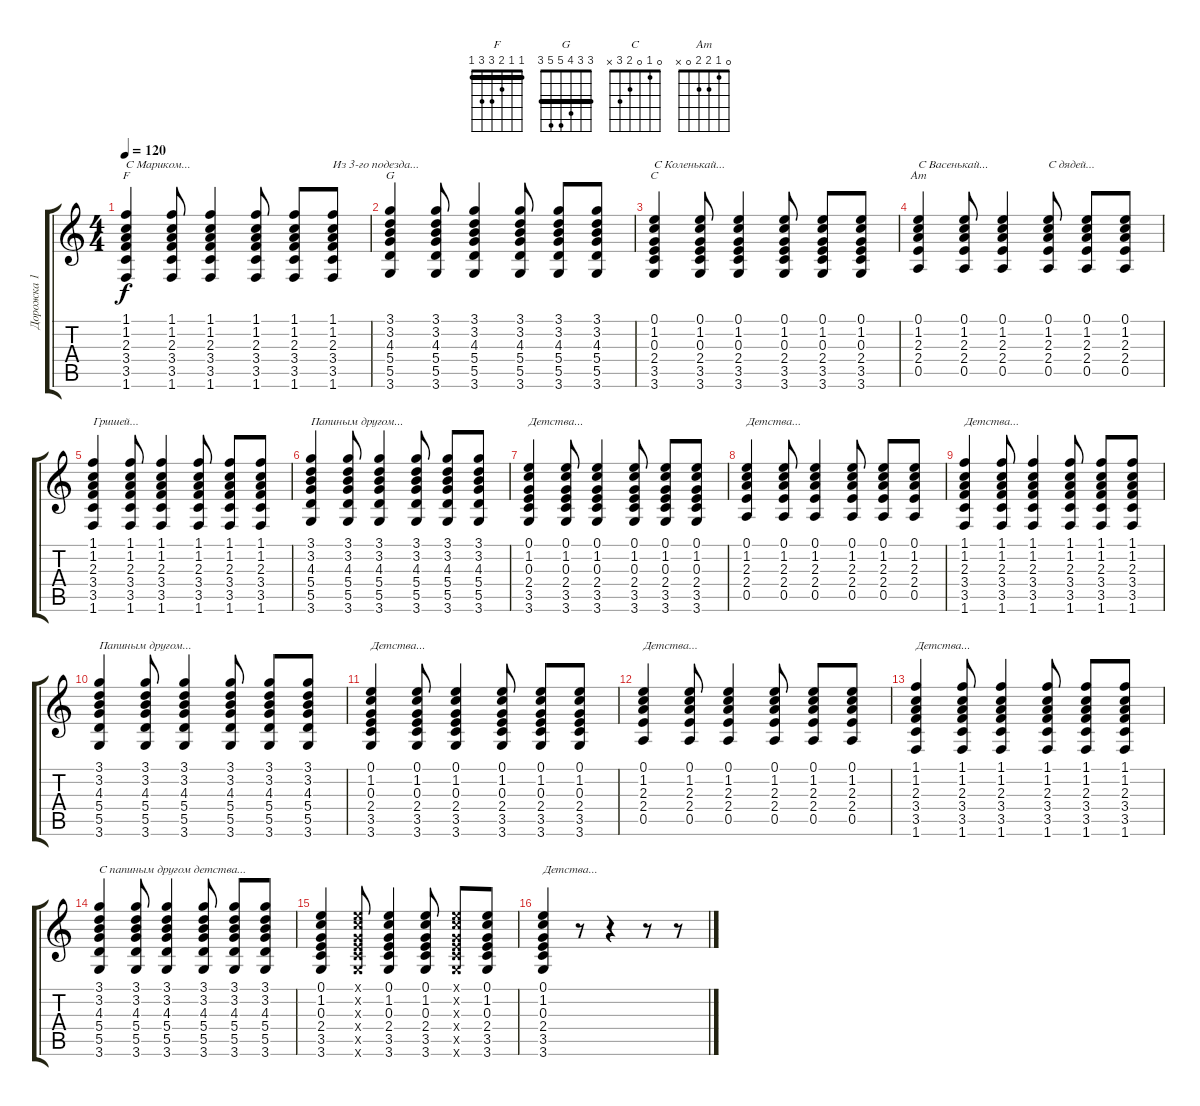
\track ("Дорожка 1" "Дорожка 1") {instrument acousticguitarsteel}
\staff {score tabs}
\tuning (E4 B3 G3 D3 A2 E2) {hide}
\chord ("F" 1 1 2 3 3 1) {barre 1}
\chord ("G" 3 3 4 5 5 3) {barre 3}
\chord ("C" 0 1 0 2 3 x)
\chord ("Am" 0 1 2 2 0 x)
\ts (4 4)
\tempo 120
\clef g2
\ks c
(1.1 1.2 2.3 3.4 3.5 1.6).4{ch "F" txt "С Мариком..." dy f} (1.1 1.2 2.3 3.4 3.5 1.6).8 (1.1 1.2 2.3 3.4 3.5 1.6).4 (1.1 1.2 2.3 3.4 3.5 1.6).8 (1.1 1.2 2.3 3.4 3.5 1.6).8 (1.1 1.2 2.3 3.4 3.5 1.6).8{txt "Из 3-го подезда..."} |
(3.1 3.2 4.3 5.4 5.5 3.6).4{ch "G"} (3.1 3.2 4.3 5.4 5.5 3.6).8 (3.1 3.2 4.3 5.4 5.5 3.6).4 (3.1 3.2 4.3 5.4 5.5 3.6).8 (3.1 3.2 4.3 5.4 5.5 3.6).8 (3.1 3.2 4.3 5.4 5.5 3.6).8 |
(0.1 1.2 0.3 2.4 3.5 3.6).4{ch "C" txt "С Коленькай..."} (0.1 1.2 0.3 2.4 3.5 3.6).8 (0.1 1.2 0.3 2.4 3.5 3.6).4 (0.1 1.2 0.3 2.4 3.5 3.6).8 (0.1 1.2 0.3 2.4 3.5 3.6).8 (0.1 1.2 0.3 2.4 3.5 3.6).8 |
(0.1 1.2 2.3 2.4 0.5).4{ch "Am" txt "С Васенькай..."} (0.1 1.2 2.3 2.4 0.5).8 (0.1 1.2 2.3 2.4 0.5).4 (0.1 1.2 2.3 2.4 0.5).8{txt "С дядей..."} (0.1 1.2 2.3 2.4 0.5).8 (0.1 1.2 2.3 2.4 0.5).8 |
(1.1 1.2 2.3 3.4 3.5 1.6).4{txt "Гришей..."} (1.1 1.2 2.3 3.4 3.5 1.6).8 (1.1 1.2 2.3 3.4 3.5 1.6).4 (1.1 1.2 2.3 3.4 3.5 1.6).8 (1.1 1.2 2.3 3.4 3.5 1.6).8 (1.1 1.2 2.3 3.4 3.5 1.6).8 |
(3.1 3.2 4.3 5.4 5.5 3.6).4{txt "Папиным другом..."} (3.1 3.2 4.3 5.4 5.5 3.6).8 (3.1 3.2 4.3 5.4 5.5 3.6).4 (3.1 3.2 4.3 5.4 5.5 3.6).8 (3.1 3.2 4.3 5.4 5.5 3.6).8 (3.1 3.2 4.3 5.4 5.5 3.6).8 |
(0.1 1.2 0.3 2.4 3.5 3.6).4{txt "Детства..."} (0.1 1.2 0.3 2.4 3.5 3.6).8 (0.1 1.2 0.3 2.4 3.5 3.6).4 (0.1 1.2 0.3 2.4 3.5 3.6).8 (0.1 1.2 0.3 2.4 3.5 3.6).8 (0.1 1.2 0.3 2.4 3.5 3.6).8 |
(0.1 1.2 2.3 2.4 0.5).4{txt "Детства..."} (0.1 1.2 2.3 2.4 0.5).8 (0.1 1.2 2.3 2.4 0.5).4 (0.1 1.2 2.3 2.4 0.5).8 (0.1 1.2 2.3 2.4 0.5).8 (0.1 1.2 2.3 2.4 0.5).8 |
(1.1 1.2 2.3 3.4 3.5 1.6).4{txt "Детства..."} (1.1 1.2 2.3 3.4 3.5 1.6).8 (1.1 1.2 2.3 3.4 3.5 1.6).4 (1.1 1.2 2.3 3.4 3.5 1.6).8 (1.1 1.2 2.3 3.4 3.5 1.6).8 (1.1 1.2 2.3 3.4 3.5 1.6).8 |
(3.1 3.2 4.3 5.4 5.5 3.6).4{txt "Папиным другом..."} (3.1 3.2 4.3 5.4 5.5 3.6).8 (3.1 3.2 4.3 5.4 5.5 3.6).4 (3.1 3.2 4.3 5.4 5.5 3.6).8 (3.1 3.2 4.3 5.4 5.5 3.6).8 (3.1 3.2 4.3 5.4 5.5 3.6).8 |
(0.1 1.2 0.3 2.4 3.5 3.6).4{txt "Детства..."} (0.1 1.2 0.3 2.4 3.5 3.6).8 (0.1 1.2 0.3 2.4 3.5 3.6).4 (0.1 1.2 0.3 2.4 3.5 3.6).8 (0.1 1.2 0.3 2.4 3.5 3.6).8 (0.1 1.2 0.3 2.4 3.5 3.6).8 |
(0.1 1.2 2.3 2.4 0.5).4{txt "Детства..."} (0.1 1.2 2.3 2.4 0.5).8 (0.1 1.2 2.3 2.4 0.5).4 (0.1 1.2 2.3 2.4 0.5).8 (0.1 1.2 2.3 2.4 0.5).8 (0.1 1.2 2.3 2.4 0.5).8 |
(1.1 1.2 2.3 3.4 3.5 1.6).4{txt "Детства..."} (1.1 1.2 2.3 3.4 3.5 1.6).8 (1.1 1.2 2.3 3.4 3.5 1.6).4 (1.1 1.2 2.3 3.4 3.5 1.6).8 (1.1 1.2 2.3 3.4 3.5 1.6).8 (1.1 1.2 2.3 3.4 3.5 1.6).8 |
(3.1 3.2 4.3 5.4 5.5 3.6).4{txt "С папиным другом детства..."} (3.1 3.2 4.3 5.4 5.5 3.6).8 (3.1 3.2 4.3 5.4 5.5 3.6).4 (3.1 3.2 4.3 5.4 5.5 3.6).8 (3.1 3.2 4.3 5.4 5.5 3.6).8 (3.1 3.2 4.3 5.4 5.5 3.6).8 |
(0.1 1.2 0.3 2.4 3.5 3.6).4 (0.1{x} 1.2{x} 0.3{x} 2.4{x} 3.5{x} 3.6{x}).8 (0.1 1.2 0.3 2.4 3.5 3.6).4 (0.1 1.2 0.3 2.4 3.5 3.6).8 (0.1{x} 1.2{x} 0.3{x} 2.4{x} 3.5{x} 3.6{x}).8 (0.1 1.2 0.3 2.4 3.5 3.6).8 |
(0.1 1.2 0.3 2.4 3.5 3.6).4{txt "Детства..."} r.8 r.4 r.8 r.8
